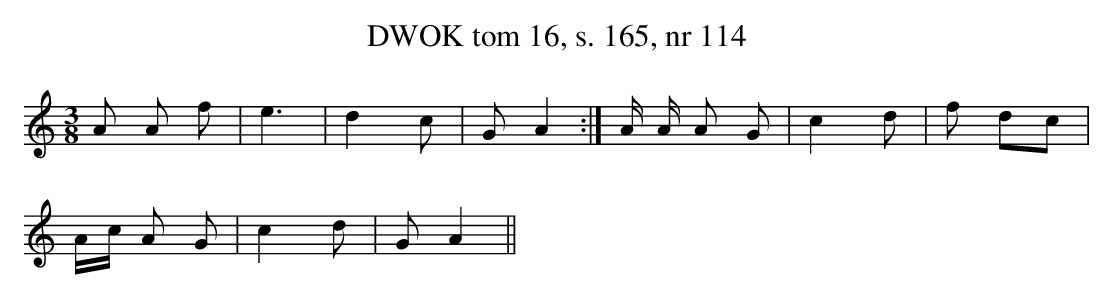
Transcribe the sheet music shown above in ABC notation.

X:1
T: DWOK tom 16, s. 165, nr 114
L: 1/16
M: 3/8
K: C
A2 A2 f2 | e6 | d4 c2 | G2 A4 :| A A A2 G2 | c4 d2 | f2 d2c2 |
Ac A2 G2 | c4 d2 | G2 A4 ||
